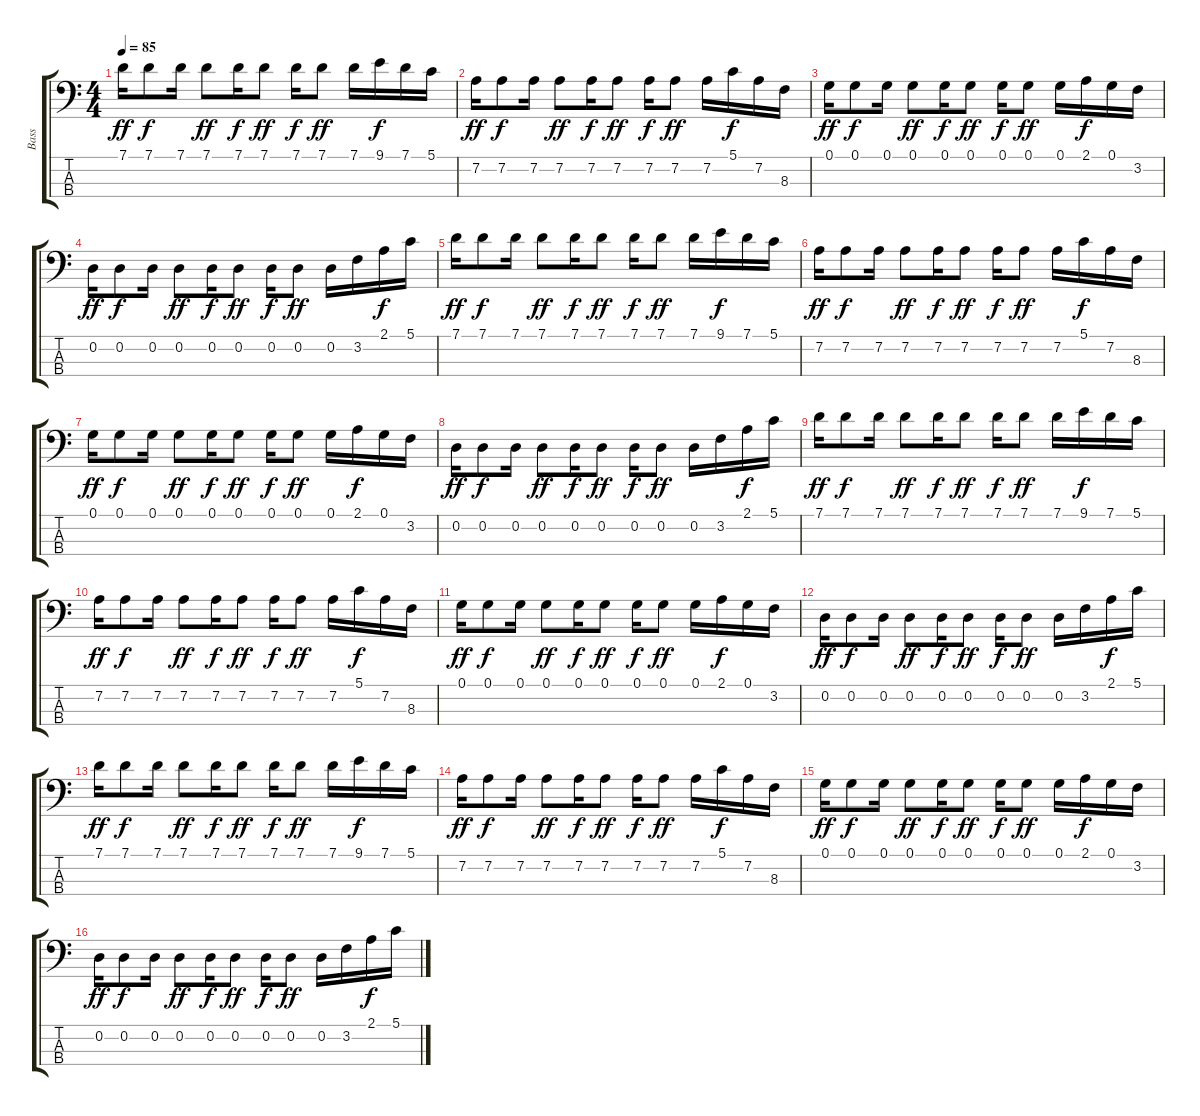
\track ("Bass" "Bass") {instrument electricbassfinger}
\staff {score tabs}
\tuning (G2 D2 A1 E1) {hide}
\ts (4 4)
\tempo 85
\clef f4
\ks c
7.1.16{dy ff} 7.1.8{dy f} 7.1.16 7.1.8{dy ff} 7.1.16{dy f} 7.1.8{dy ff} 7.1.16{dy f} 7.1.8{dy ff} 7.1.16 9.1.16{dy f} 7.1.16 5.1.16 |
7.2.16{dy ff} 7.2.8{dy f} 7.2.16 7.2.8{dy ff} 7.2.16{dy f} 7.2.8{dy ff} 7.2.16{dy f} 7.2.8{dy ff} 7.2.16 5.1.16{dy f} 7.2.16 8.3.16 |
0.1.16{dy ff} 0.1.8{dy f} 0.1.16 0.1.8{dy ff} 0.1.16{dy f} 0.1.8{dy ff} 0.1.16{dy f} 0.1.8{dy ff} 0.1.16 2.1.16{dy f} 0.1.16 3.2.16 |
0.2.16{dy ff} 0.2.8{dy f} 0.2.16 0.2.8{dy ff} 0.2.16{dy f} 0.2.8{dy ff} 0.2.16{dy f} 0.2.8{dy ff} 0.2.16 3.2.16 2.1.16{dy f} 5.1.16 |
7.1.16{dy ff} 7.1.8{dy f} 7.1.16 7.1.8{dy ff} 7.1.16{dy f} 7.1.8{dy ff} 7.1.16{dy f} 7.1.8{dy ff} 7.1.16 9.1.16{dy f} 7.1.16 5.1.16 |
7.2.16{dy ff} 7.2.8{dy f} 7.2.16 7.2.8{dy ff} 7.2.16{dy f} 7.2.8{dy ff} 7.2.16{dy f} 7.2.8{dy ff} 7.2.16 5.1.16{dy f} 7.2.16 8.3.16 |
0.1.16{dy ff} 0.1.8{dy f} 0.1.16 0.1.8{dy ff} 0.1.16{dy f} 0.1.8{dy ff} 0.1.16{dy f} 0.1.8{dy ff} 0.1.16 2.1.16{dy f} 0.1.16 3.2.16 |
0.2.16{dy ff} 0.2.8{dy f} 0.2.16 0.2.8{dy ff} 0.2.16{dy f} 0.2.8{dy ff} 0.2.16{dy f} 0.2.8{dy ff} 0.2.16 3.2.16 2.1.16{dy f} 5.1.16 |
7.1.16{dy ff} 7.1.8{dy f} 7.1.16 7.1.8{dy ff} 7.1.16{dy f} 7.1.8{dy ff} 7.1.16{dy f} 7.1.8{dy ff} 7.1.16 9.1.16{dy f} 7.1.16 5.1.16 |
7.2.16{dy ff} 7.2.8{dy f} 7.2.16 7.2.8{dy ff} 7.2.16{dy f} 7.2.8{dy ff} 7.2.16{dy f} 7.2.8{dy ff} 7.2.16 5.1.16{dy f} 7.2.16 8.3.16 |
0.1.16{dy ff} 0.1.8{dy f} 0.1.16 0.1.8{dy ff} 0.1.16{dy f} 0.1.8{dy ff} 0.1.16{dy f} 0.1.8{dy ff} 0.1.16 2.1.16{dy f} 0.1.16 3.2.16 |
0.2.16{dy ff} 0.2.8{dy f} 0.2.16 0.2.8{dy ff} 0.2.16{dy f} 0.2.8{dy ff} 0.2.16{dy f} 0.2.8{dy ff} 0.2.16 3.2.16 2.1.16{dy f} 5.1.16 |
7.1.16{dy ff} 7.1.8{dy f} 7.1.16 7.1.8{dy ff} 7.1.16{dy f} 7.1.8{dy ff} 7.1.16{dy f} 7.1.8{dy ff} 7.1.16 9.1.16{dy f} 7.1.16 5.1.16 |
7.2.16{dy ff} 7.2.8{dy f} 7.2.16 7.2.8{dy ff} 7.2.16{dy f} 7.2.8{dy ff} 7.2.16{dy f} 7.2.8{dy ff} 7.2.16 5.1.16{dy f} 7.2.16 8.3.16 |
0.1.16{dy ff} 0.1.8{dy f} 0.1.16 0.1.8{dy ff} 0.1.16{dy f} 0.1.8{dy ff} 0.1.16{dy f} 0.1.8{dy ff} 0.1.16 2.1.16{dy f} 0.1.16 3.2.16 |
0.2.16{dy ff} 0.2.8{dy f} 0.2.16 0.2.8{dy ff} 0.2.16{dy f} 0.2.8{dy ff} 0.2.16{dy f} 0.2.8{dy ff} 0.2.16 3.2.16 2.1.16{dy f} 5.1.16
